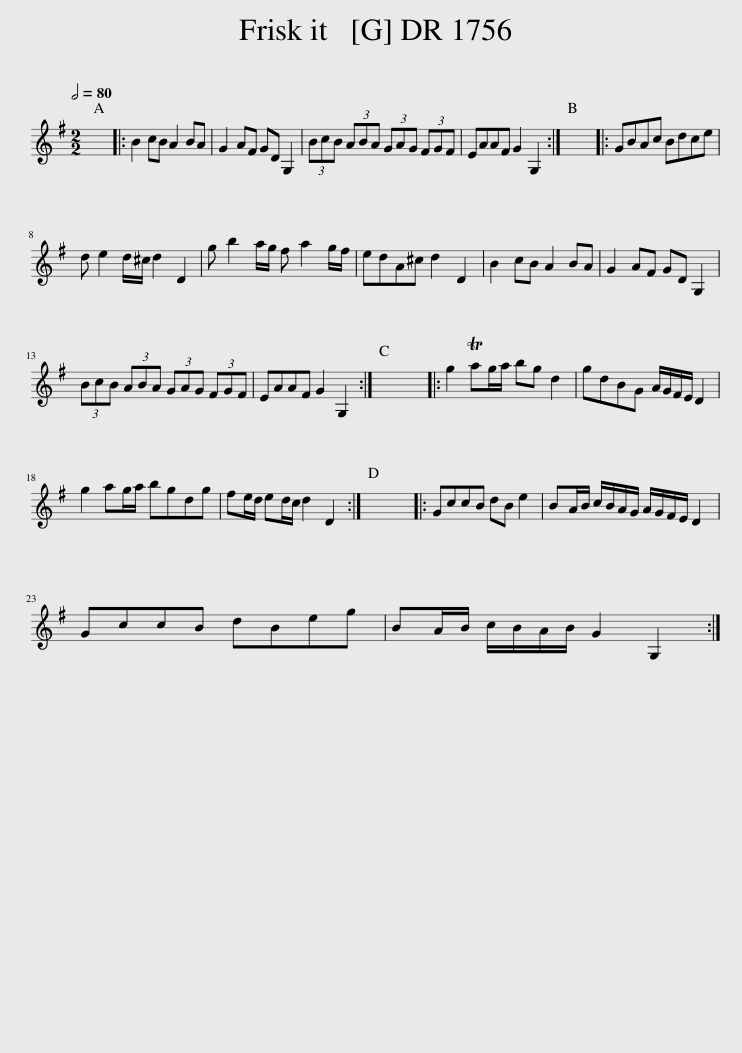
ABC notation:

X:1
L:1/8
Q:1/2=80
M:2/2
I:linebreak $
K:G
V:1 treble
V:1
 x8 |: B2 cB A2 BA | G2 AF GD G,2 | (3BcB (3ABA (3GAG (3FGF | EAAF G2 G,2 :| %5
 x8 |: GBAc Bdce |$ d e2 d/^c/ d2 D2 | g b2 a/g/ f a2 g/f/ | edA^c d2 D2 | %10
 B2 cB A2 BA | G2 AF GD G,2 |$ (3BcB (3ABA (3GAG (3FGF | EAAF G2 G,2 :| x8 |: %15
 g2 Tag/a/ bg d2 | gdBG A/G/F/E/ D2 |$ g2 ag/a/ bgdg | fe/d/ ed/c/ d2 D2 :| x8 |: %20
 GccB dB e2 | BA/B/ c/B/A/G/ A/G/F/E/ D2 |$ GccB dBeg | BA/B/ c/B/A/B/ G2 G,2 :| %24
